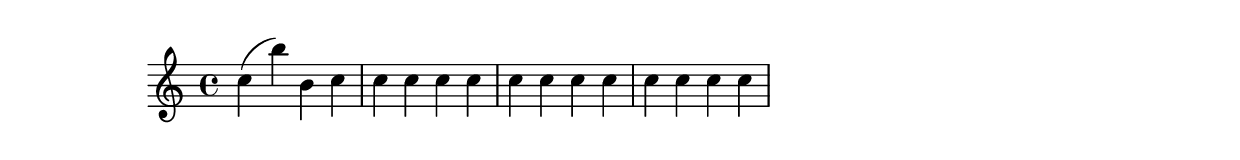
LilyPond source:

% test damping
\version "1.0.20";

\score{
	\notes\relative c'{

		c'()b' ~ b, c
		c c c c
		c c c c
		c c c c
	}
}
